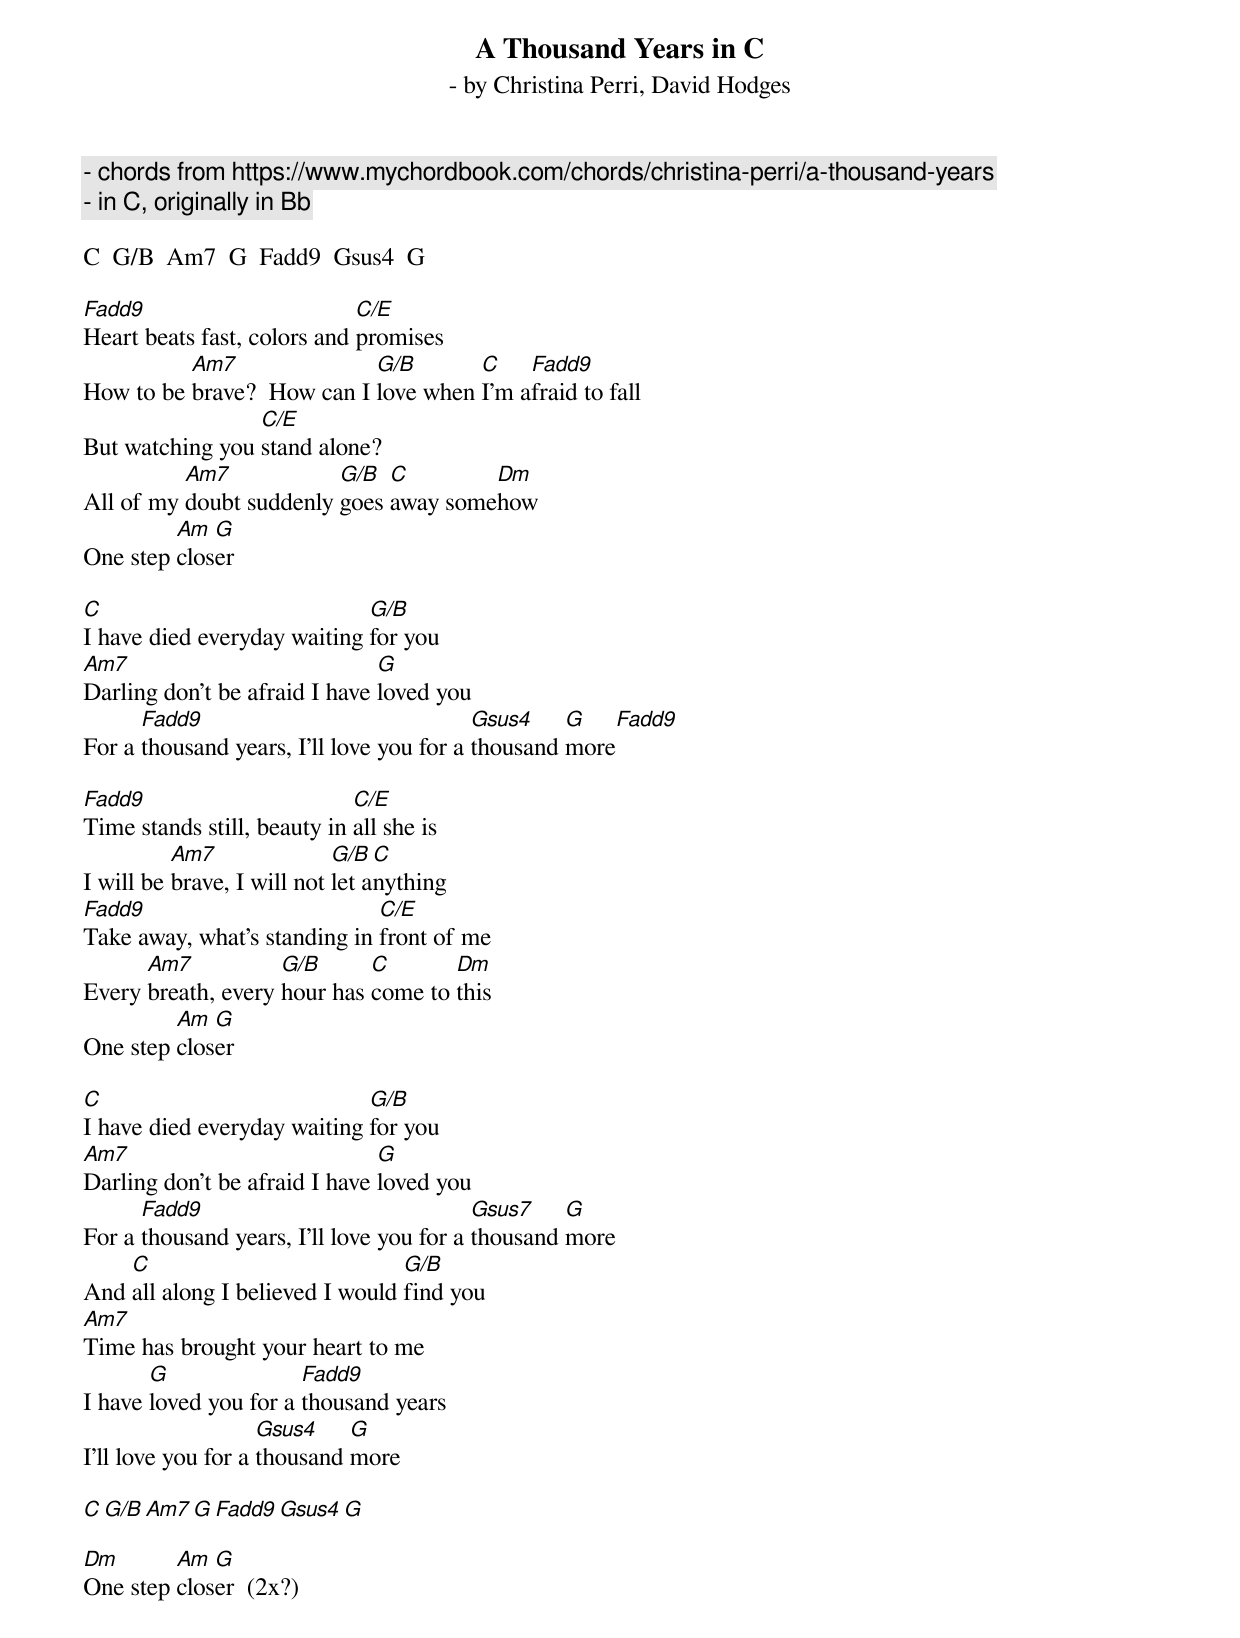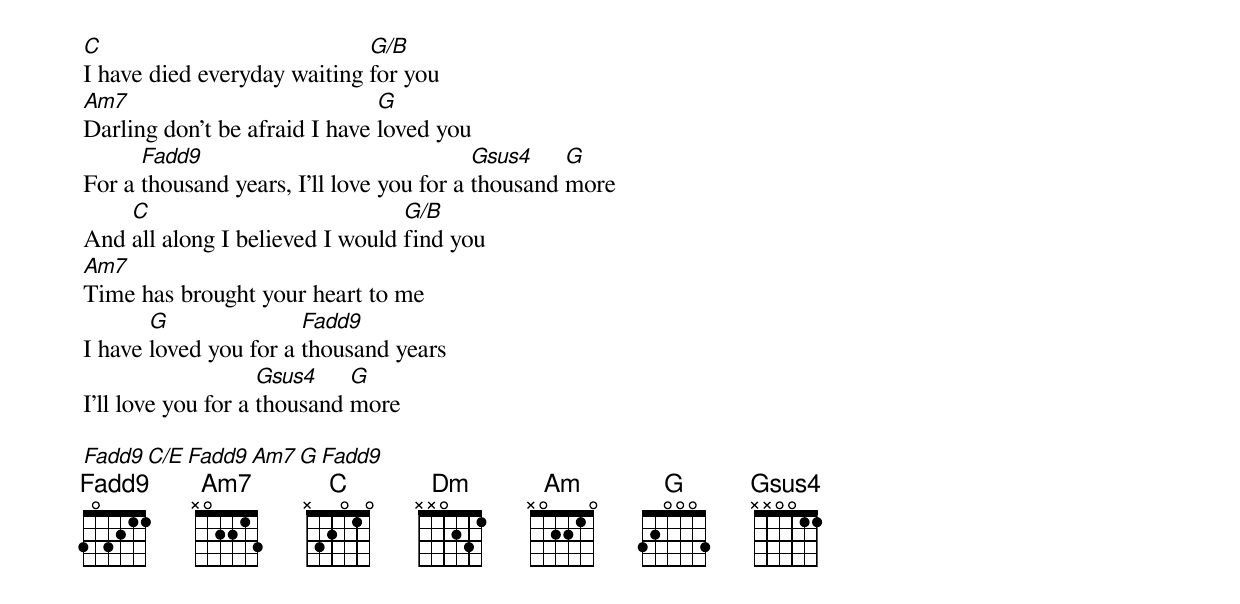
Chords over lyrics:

A Thousand Years in C
- by Christina Perri, David Hodges
- chords from https://www.mychordbook.com/chords/christina-perri/a-thousand-years
- in C, originally in Bb

C  G/B  Am7  G  Fadd9  Gsus4  G

Fadd9                        C/E
Heart beats fast, colors and promises
          Am7               G/B       C    Fadd9
How to be brave?  How can I love when I'm afraid to fall
                 C/E
But watching you stand alone?
          Am7            G/B  C        Dm
All of my doubt suddenly goes away somehow
         Am  G
One step closer

C                            G/B
I have died everyday waiting for you
Am7                            G
Darling don't be afraid I have loved you
      Fadd9                               Gsus4    G     Fadd9
For a thousand years, I'll love you for a thousand more

Fadd9                        C/E
Time stands still, beauty in all she is
          Am7               G/B  C
I will be brave, I will not let anything
Fadd9                         C/E
Take away, what's standing in front of me
      Am7           G/B      C       Dm
Every breath, every hour has come to this
         Am  G
One step closer

C                            G/B
I have died everyday waiting for you
Am7                            G
Darling don't be afraid I have loved you
      Fadd9                               Gsus7    G
For a thousand years, I'll love you for a thousand more
    C                            G/B
And all along I believed I would find you
Am7
Time has brought your heart to me
       G               Fadd9
I have loved you for a thousand years
                    Gsus4    G
I'll love you for a thousand more

C  G/B  Am7  G  Fadd9  Gsus4  G

Dm       Am  G
One step closer  (2x?)

C                            G/B
I have died everyday waiting for you
Am7                            G
Darling don't be afraid I have loved you
      Fadd9                               Gsus4    G
For a thousand years, I'll love you for a thousand more
    C                            G/B
And all along I believed I would find you
Am7
Time has brought your heart to me
       G               Fadd9
I have loved you for a thousand years
                    Gsus4    G
I'll love you for a thousand more

Fadd9  C/E  Fadd9  Am7  G  Fadd9
